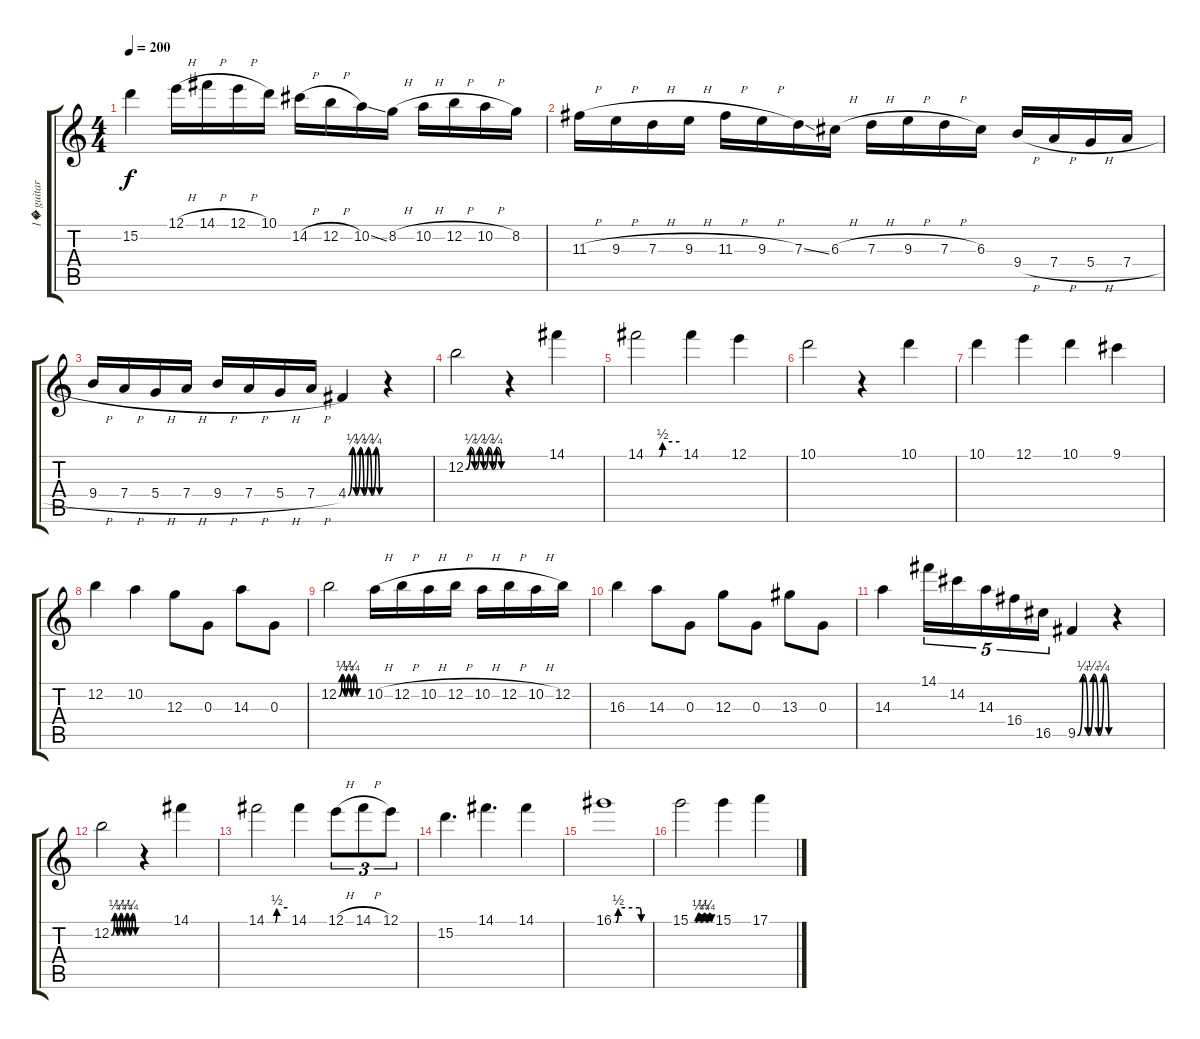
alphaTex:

\track ("1� guitar acom" "1� guitar ") {instrument distortionguitar}
\staff {score tabs}
\tuning (E4 B3 G3 D3 A2 E2) {hide}
\ts (4 4)
\tempo 200
\clef g2
\ks c
15.2.4{dy f} 12.1{h}.16 14.1{h}.16 12.1{h}.16 10.1.16 14.2{h}.16 12.2{h}.16 10.2{ss}.16 8.2{h}.16 10.2{h}.16 12.2{h}.16 10.2{h}.16 8.2.16 |
11.3{h}.16 9.3{h}.16 7.3{h}.16 9.3{h}.16 11.3{h}.16 9.3{h}.16 7.3{ss}.16 6.3{h}.16 7.3{h}.16 9.3{h}.16 7.3{h}.16 6.3.16 9.4{h}.16 7.4{h}.16 5.4{h}.16 7.4{h}.16 |
9.4{h}.16 7.4{h}.16 5.4{h}.16 7.4{h}.16 9.4{h}.16 7.4{h}.16 5.4{h}.16 7.4{h}.16 4.4{be (custom 0 0 8 1 15 0 23 1 30 0 38 1 45 0 53 1 60 0)}.4 r.4 |
12.2{be (custom 0 0 8 1 15 0 23 1 30 0 38 1 45 0 52 1 60 0)}.2 r.4 14.1.4 |
14.1{be (custom 0 0 25 0 30 2 60 2)}.2 14.1.4 12.1.4 |
10.1.2 r.4 10.1.4 |
10.1.4 12.1.4 10.1.4 9.1.4 |
12.2.4 10.2.4 12.3.8 0.3.8 14.3.8 0.3.8 |
12.2{be (custom 0 0 8 1 15 0 23 1 30 0 37 1 45 0 60 0)}.2 10.2{h}.16 12.2{h}.16 10.2{h}.16 12.2{h}.16 10.2{h}.16 12.2{h}.16 10.2{h}.16 12.2.16 |
16.3.4 14.3.8 0.3.8 12.3.8 0.3.8 13.3.8 0.3.8 |
14.3.4 14.1.16{tu (5 4)} 14.2.16{tu (5 4)} 14.3.16{tu (5 4)} 16.4.16{tu (5 4)} 16.5.16{tu (5 4)} 9.5{be (custom 0 0 10 1 20 0 30 1 40 0 50 1 60 0)}.4 r.4 |
12.2{be (custom 0 0 8 1 15 0 23 1 30 0 38 1 45 0 52 1 60 0)}.2 r.4 14.1.4 |
14.1{be (custom 0 0 25 0 30 2 60 2)}.2 14.1.4 12.1{h}.8{tu (3 2)} 14.1{h}.8{tu (3 2)} 12.1.8{tu (3 2)} |
15.2.4{d} 14.1.4{d} 14.1.4 |
16.1{be (custom 0 0 4 0 8 2 44 2 47 0 60 0)}.1 |
15.1{be (custom 0 0 15 0 22 1 30 0 38 1 45 0 53 1 60 0)}.2 15.1.4 17.1.4
